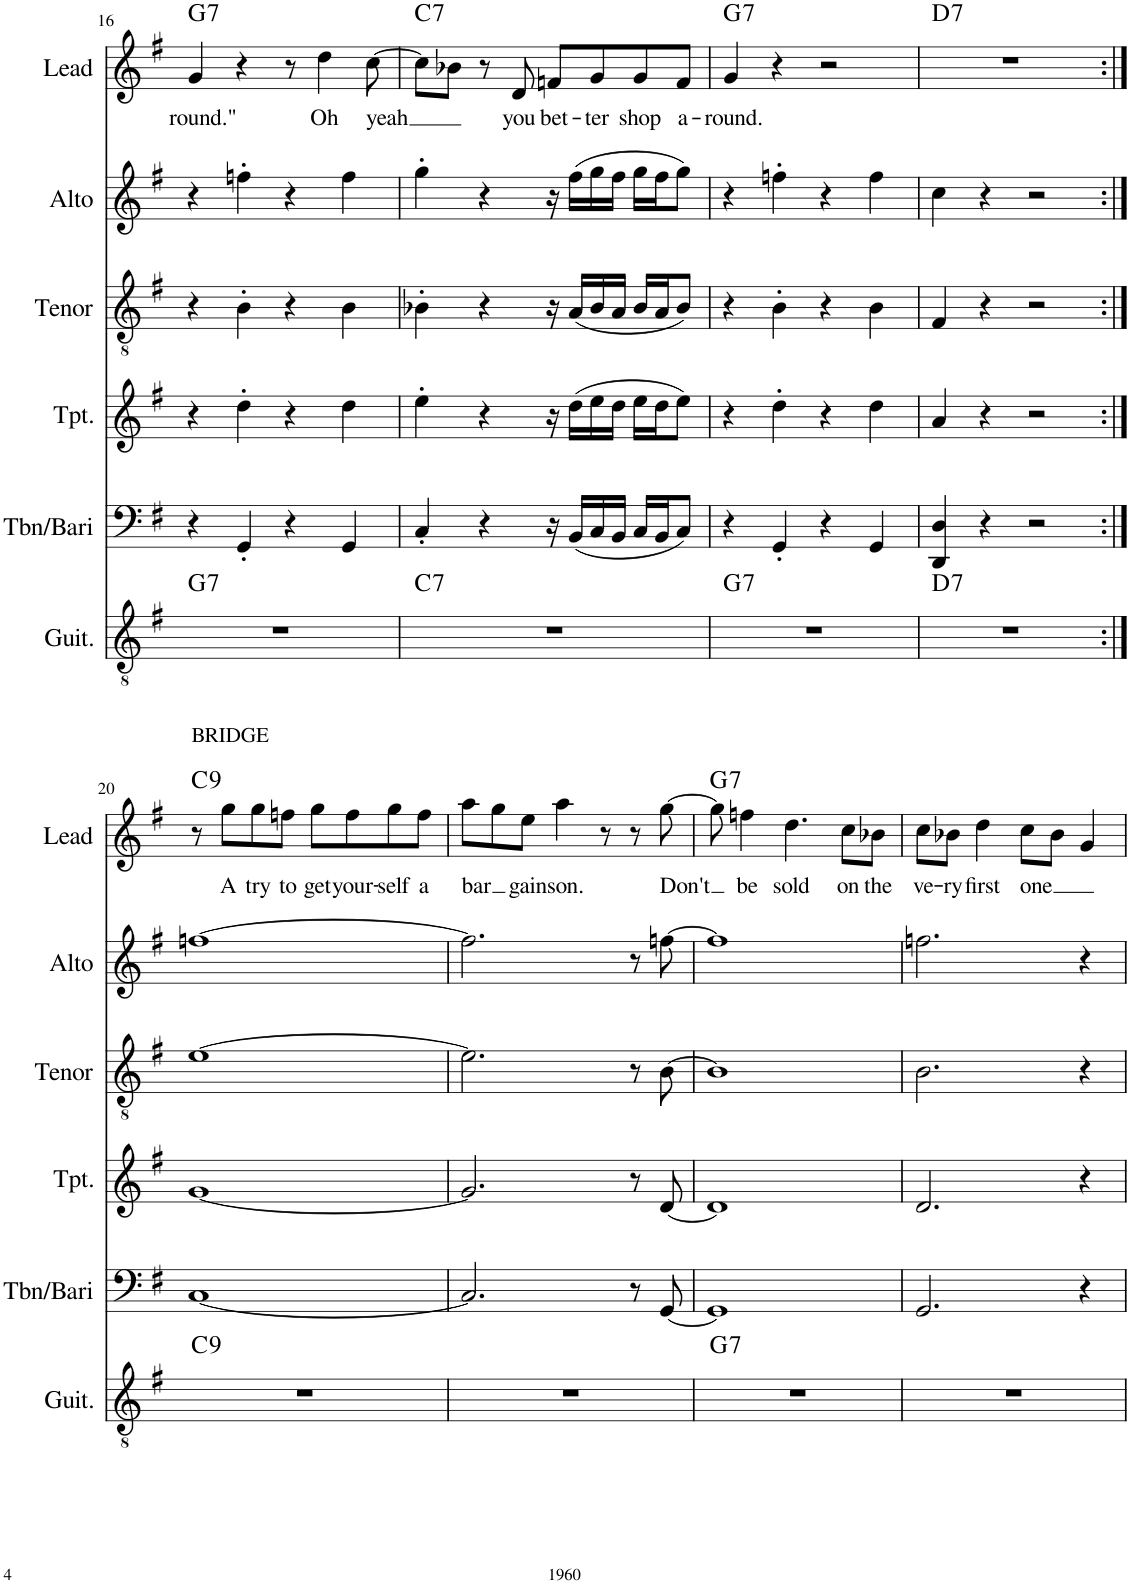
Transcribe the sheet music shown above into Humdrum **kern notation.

**kern	**harte	**kern	**kern	**kern	**kern	**kern	**text	**harte
*part6	*part6	*part5	*part4	*part3	*part2	*part1	*part1	*part1
*staff6	*	*staff5	*staff4	*staff3	*staff2	*staff1	*staff1	*
*I"Guitar	*	*I"Tbn/Bari	*I"Trumpet	*I"Tenor	*I"Alto	*I"Lead	*	*
*I'Guit.	*	*I'Tbn/Bari	*I'Tpt.	*I'Tenor	*I'Alto	*I'Lead	*	*
!!LO:PB:g=z
*clefGv2	*	*clefF4	*clefG2	*clefGv2	*clefG2	*clefG2	*	*
*	*	*	*ITrd1c2	*ITrd8c14	*ITrd5c9	*	*	*
*k[f#]	*	*k[f#]	*k[f#]	*k[f#]	*k[f#]	*k[f#]	*	*
*M4/4	*	*M4/4	*M4/4	*M4/4	*M4/4	*M4/4	*	*
=16	=16	=16	=16	=16	=16	=16	=16	=16
!	!LO:H:kt=7	!	!	!	!	!	!LO:LY:b	!LO:H:kt=7
1r	G:7	4r	4r	4r	4r	4g/	round."	G:7
.	.	4GG'/	4dd'\	4B'\	4ffn'\	4r	.	.
.	.	4r	4r	4r	4r	8r	.	.
!	!	!	!	!	!	!	!LO:LY:b	!
.	.	.	.	.	.	4dd\	Oh	.
.	.	4GG/	4dd\	4B\	4ff\	.	.	.
!	!	!	!	!	!	!	!LO:LY:b	!
.	.	.	.	.	.	[8cc\	yeah	.
=17	=17	=17	=17	=17	=17	=17	=17	=17
!	!LO:H:kt=7	!	!	!	!	!	!	!LO:H:kt=7
1r	C:7	4C'/	4ee'\	4B-X'\	4gg'\	8cc\L]	.	C:7
.	.	.	.	.	.	8b-X\J	.	.
.	.	4r	4r	4r	4r	8r	.	.
!	!	!	!	!	!	!	!LO:LY:b	!
.	.	.	.	.	.	8d/	you	.
!	!	!	!	!	!	!	!LO:LY:b	!
.	.	16r	16r	16r	16r	8fn/L	bet-	.
.	.	(16BB/LL	(16dd\LL	(16A/LL	(16ff#\LL	.	.	.
!	!	!	!	!	!	!	!LO:LY:b	!
.	.	16C/	16ee\	16B-/	16gg\	8g/	-ter	.
.	.	16BB/JJ	16dd\JJ	16A/JJ	16ff#\JJ	.	.	.
!	!	!	!	!	!	!	!LO:LY:b	!
.	.	16C/LL	16ee\LL	16B-/LL	16gg\LL	8g/	shop	.
.	.	16BB/J	16dd\J	16A/J	16ff#\J	.	.	.
!	!	!	!	!	!	!	!LO:LY:b	!
.	.	8C/J)	8ee\J)	8B-/J)	8gg\J)	8f/J	a-	.
=18	=18	=18	=18	=18	=18	=18	=18	=18
!	!LO:H:kt=7	!	!	!	!	!	!LO:LY:b	!LO:H:kt=7
1r	G:7	4r	4r	4r	4r	4g/	-round.	G:7
.	.	4GG'/	4dd'\	4B'\	4ffn'\	4r	.	.
.	.	4r	4r	4r	4r	2r	.	.
.	.	4GG/	4dd\	4B\	4ff\	.	.	.
=19	=19	=19	=19	=19	=19	=19	=19	=19
!	!LO:H:kt=7	!	!	!	!	!	!	!LO:H:kt=7
1r	D:7	4DD/ 4D/	4a/	4F#/	4cc\	1r	.	D:7
.	.	4r	4r	4r	4r	.	.	.
.	.	2r	2r	2r	2r	.	.	.
!!LO:LB:g=z
=20:|!	=20:|!	=20:|!	=20:|!	=20:|!	=20:|!	=20:|!	=20:|!	=20:|!
!	!LO:H:kt=9	!	!	!	!	!LO:TX:a:t=BRIDGE	!	!LO:H:kt=9
1r	C:9	[1C	[1g	[1e	[1ffn	8r	.	C:9
!	!	!	!	!	!	!	!LO:LY:b	!
.	.	.	.	.	.	8gg\L	A	.
!	!	!	!	!	!	!	!LO:LY:b	!
.	.	.	.	.	.	8gg\	try	.
!	!	!	!	!	!	!	!LO:LY:b	!
.	.	.	.	.	.	8ffn\J	to	.
!	!	!	!	!	!	!	!LO:LY:b	!
.	.	.	.	.	.	8gg\L	get	.
!	!	!	!	!	!	!	!LO:LY:b	!
.	.	.	.	.	.	8ff\	your-	.
!	!	!	!	!	!	!	!LO:LY:b	!
.	.	.	.	.	.	8gg\	-self	.
!	!	!	!	!	!	!	!LO:LY:b	!
.	.	.	.	.	.	8ff\J	a	.
=21	=21	=21	=21	=21	=21	=21	=21	=21
!	!	!	!	!	!	!	!LO:LY:b	!
1r	.	2.C/]	2.g/]	2.e\]	2.ff\]	8aa\L	bar	.
.	.	.	.	.	.	8gg\	.	.
!	!	!	!	!	!	!	!LO:LY:b	!
.	.	.	.	.	.	8ee\J	gain	.
!	!	!	!	!	!	!	!LO:LY:b	!
.	.	.	.	.	.	4aa\	son.	.
.	.	.	.	.	.	8r	.	.
.	.	8r	8r	8r	8r	8r	.	.
!	!	!	!	!	!	!	!LO:LY:b	!
.	.	[8GG/	[8d/	[8B\	[8ffn\	[8gg\	Don't	.
=22	=22	=22	=22	=22	=22	=22	=22	=22
!	!LO:H:kt=7	!	!	!	!	!	!	!LO:H:kt=7
1r	G:7	1GG]	1d]	1B]	1ff]	8gg\]	.	G:7
!	!	!	!	!	!	!	!LO:LY:b	!
.	.	.	.	.	.	4ffn\	be	.
!	!	!	!	!	!	!	!LO:LY:b	!
.	.	.	.	.	.	4.dd\	sold	.
!	!	!	!	!	!	!	!LO:LY:b	!
.	.	.	.	.	.	8cc\L	on	.
!	!	!	!	!	!	!	!LO:LY:b	!
.	.	.	.	.	.	8b-X\J	the	.
=23	=23	=23	=23	=23	=23	=23	=23	=23
!	!	!	!	!	!	!	!LO:LY:b	!
1r	.	2.GG/	2.d/	2.B\	2.ffn\	8cc\L	ve-	.
!	!	!	!	!	!	!	!LO:LY:b	!
.	.	.	.	.	.	8b-X\J	-ry	.
!	!	!	!	!	!	!	!LO:LY:b	!
.	.	.	.	.	.	4dd\	first	.
!	!	!	!	!	!	!	!LO:LY:b	!
.	.	.	.	.	.	8cc\L	one	.
.	.	.	.	.	.	8b-\J	.	.
.	.	4r	4r	4r	4r	4g/	.	.
=	=	=	=	=	=	=	=	=
*-	*-	*-	*-	*-	*-	*-	*-	*-
